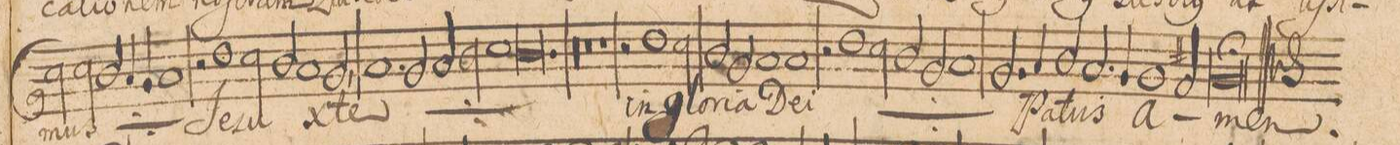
**kern	**text
*I"CANTVS.	*
*clefG2	*
*k[]	*
*met(C|)	*
*M2/1	*
2cc\	-mus
*	*ij
2cc\	al-
2b/	-tiſ-
4a/	-si-
4g/	.
=86-	=86-
1a	-mus
*	*Xij
2r	.
1dd	Je-
=87-	=87-
2cc\	-su
2b/	X-
1a/	.
=88-	=88-
2g,</	-te
*	*ij
1.a	Je-
=89-	=89-
2g/	.
2a/	-su
2b\	.
=90-	=90-
1cc	X-
0.b	-te
*	*Xij
=91-	=91-
=92-	=92-
00r	.
=93-	=93-
=94-	=94-
0r	.
=95-	=95-
1r	.
2r	.
1dd\	in
=96-	=96-
2cc\	glo-
2b/	-ri-
2g/	-a
=97-	=97-
1a	De-
1a	-i
=98-	=98-
2r	.
*	*ij
1dd	in
2cc\	glo-
=99-	=99-
2b/	-ri-
2g/	-a
1a	Dei-
=100-	=100-
2.g/	-i
*	*Xij
4a/	Pa-
2b/	.
2.a/	.
=101-	=101-
4g/	-tris
1g	A-
2f#X/	.
=102-	=102-
0gl;	-men.
==	==
*-	*-
